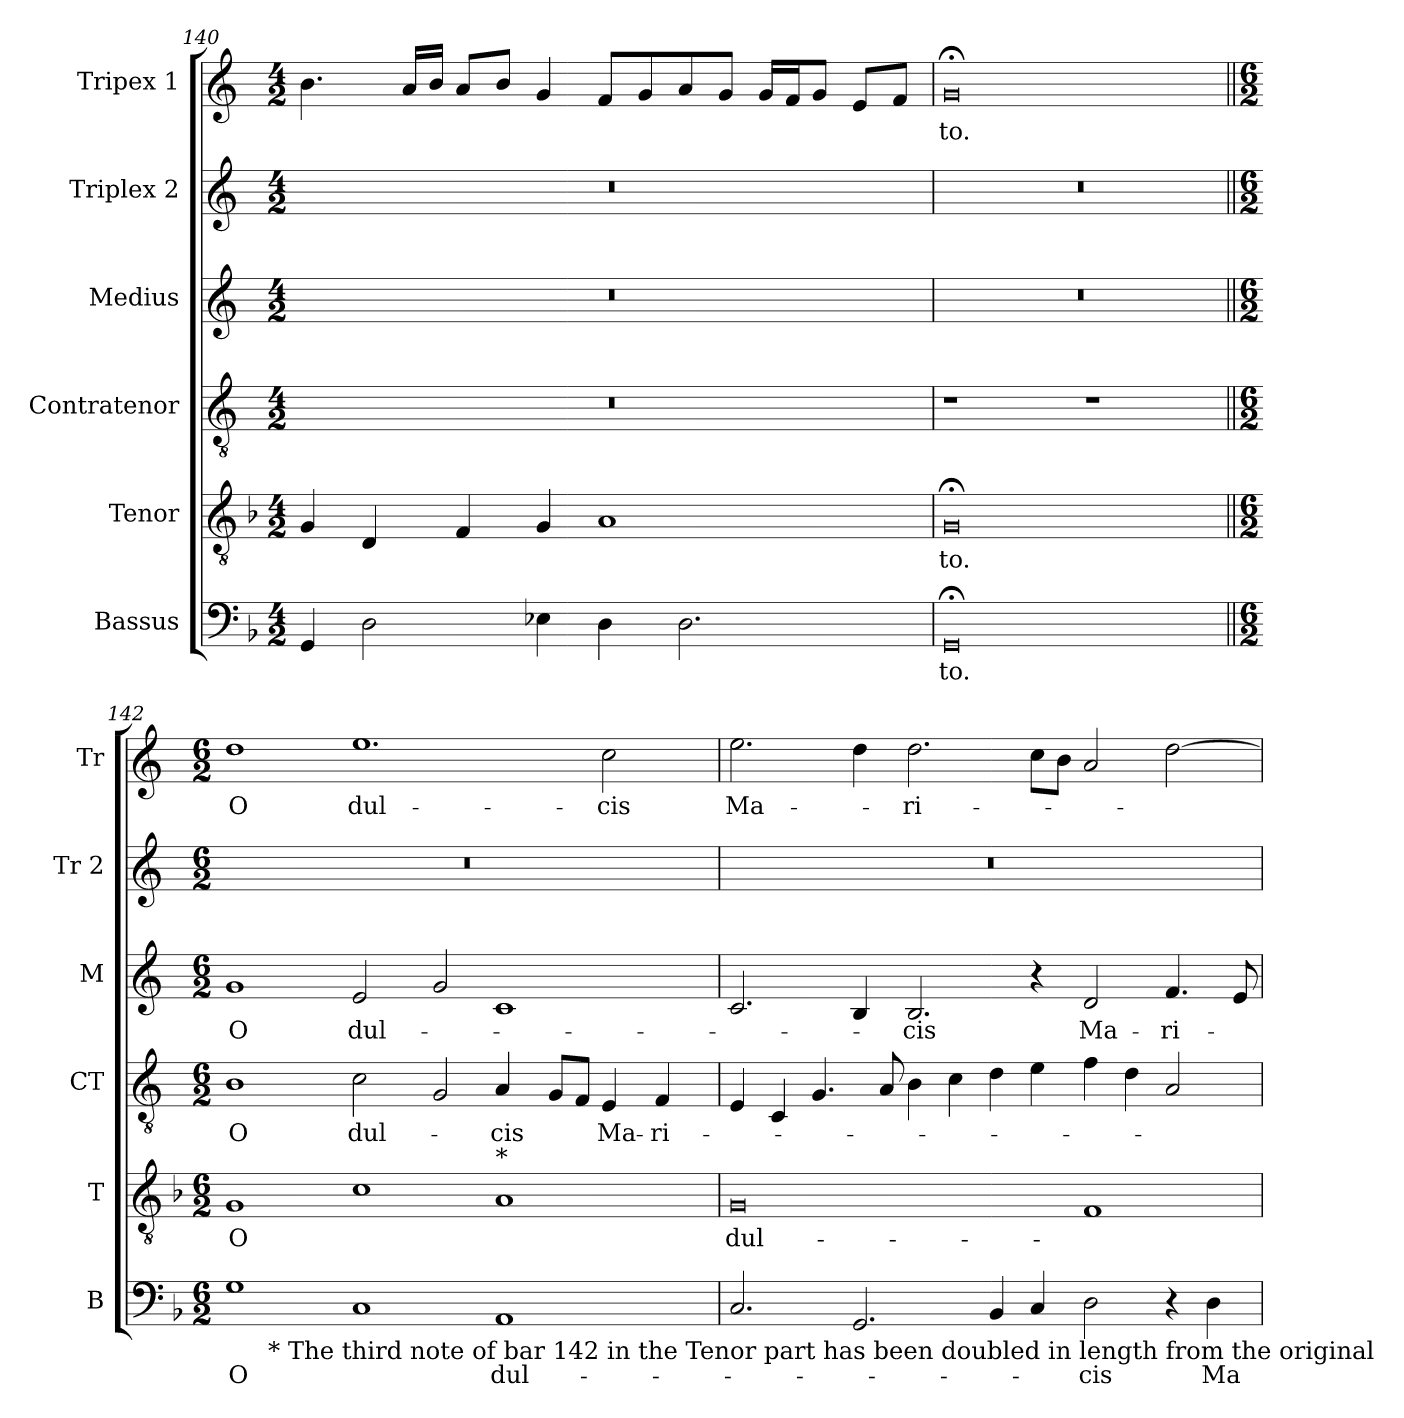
**kern	**text	**kern	**text	**kern	**text	**kern	**text	**kern	**kern	**text
*part6	*part6	*part5	*part5	*part4	*part4	*part3	*part3	*part2	*part1	*part1
*staff6	*staff6	*staff5	*staff5	*staff4	*staff4	*staff3	*staff3	*staff2	*staff1	*staff1
*I"Bassus	*	*I"Tenor	*	*I"Contratenor	*	*I"Medius	*	*I"Triplex 2	*I"Tripex 1	*
*I'B	*	*I'T	*	*I'CT	*	*I'M	*	*I'Tr 2	*I'Tr	*
*clefF4	*	*clefGv2	*	*clefGv2	*	*clefG2	*	*clefG2	*clefG2	*
*	*	*ITrd7c12	*	*ITrd7c12	*	*	*	*	*	*
*k[b-]	*	*k[b-]	*	*k[]	*	*k[]	*	*k[]	*k[]	*
*F:	*	*F:	*	*C:	*	*C:	*	*C:	*C:	*
*M4/2	*	*M4/2	*	*M4/2	*	*M4/2	*	*M4/2	*M4/2	*
=140	=140	=140	=140	=140	=140	=140	=140	=140	=140	=140
!	!	!	!	!LO:N:vis=1	!	!LO:N:vis=1	!	!LO:N:vis=1	!	!
4GGi/	.	4GGi/	.	0r	.	0r	.	0r	4.bi\	.
2Di\	.	4DDi/	.	.	.	.	.	.	.	.
.	.	.	.	.	.	.	.	.	16ai/LL	.
.	.	.	.	.	.	.	.	.	16bi/JJ	.
.	.	4FFi/	.	.	.	.	.	.	8ai/L	.
.	.	.	.	.	.	.	.	.	8bi/J	.
4E-Xi\	.	4GGi/	.	.	.	.	.	.	4gi/	.
4Di\	.	1AAi	.	.	.	.	.	.	8fi/L	.
.	.	.	.	.	.	.	.	.	8gi/	.
2.Di\	.	.	.	.	.	.	.	.	8ai/	.
.	.	.	.	.	.	.	.	.	8gi/J	.
.	.	.	.	.	.	.	.	.	16gi/LL	.
.	.	.	.	.	.	.	.	.	16fi/J	.
.	.	.	.	.	.	.	.	.	8gi/J	.
.	.	.	.	.	.	.	.	.	8ei/L	.
.	.	.	.	.	.	.	.	.	8fi/J	.
=141	=141	=141	=141	=141	=141	=141	=141	=141	=141	=141
!	!LO:LY:b:color=#FF0000	!	!	!	!	!	!	!	!	!
!	!	!	!LO:LY:b:color=#FF0000	!	!	!LO:N:vis=1	!	!LO:N:vis=1	!	!
!	!	!	!	!	!	!	!	!	!	!LO:LY:b:color=#FF0000
0GG;i	-to.	0GG;i	-to.	1r	.	0r	.	0r	0g;i	-to.
.	.	.	.	1r	.	.	.	.	.	.
!!LO:PB:g=z
=142||	=142||	=142||	=142||	=142||	=142||	=142||	=142||	=142||	=142||	=142||
*M6/2	*	*M6/2	*	*M6/2	*	*M6/2	*	*M6/2	*M6/2	*
!	!LO:LY:b:color=#000000	!	!	!	!	!	!	!	!	!
!	!	!	!LO:LY:b:color=#000000	!	!	!	!	!	!	!
!	!	!	!	!	!LO:LY:b:color=#000000	!	!	!	!	!
!	!	!	!	!	!	!	!LO:LY:b:color=#000000	!LO:N:vis=1	!	!
!	!	!	!	!	!	!	!	!	!	!LO:LY:b:color=#000000
*^	*	*	*	*	*	*	*	*	*	*
1Gi	8ryy	O	1GGi	O	1BBi	O	1gi	O	0.r	1ddi	O
.	32ryy	.	.	.	.	.	.	.	.	.	.
.	256ryy	.	.	.	.	.	.	.	.	.	.
.	1024ryy	.	.	.	.	.	.	.	.	.	.
!	!LO:TX:b:t=* The third note of bar 142 in the Tenor part has been doubled in length from the original	!	!	!	!	!	!	!	!	!	!
.	1ryy	.	.	.	.	.	.	.	.	.	.
!	!	!	!	!	!	!LO:LY:b:color=#000000	!	!	!	!	!
!	!	!	!	!	!	!	!	!LO:LY:b:color=#000000	!	!	!
!	!	!	!	!	!	!	!	!	!	!	!LO:LY:b:color=#000000
1Ci	.	.	1Ci	.	2Ci\	dul-	2ei/	dul-	.	1.eei	dul-
.	1ryy	.	.	.	.	.	.	.	.	.	.
.	.	.	.	.	2GGi/	.	2gi/	.	.	.	.
!	!	!LO:LY:b:color=#000000	!	!	!	!	!	!	!	!	!
!	!	!	!LO:TX:a:t=*	!	!	!	!	!	!	!	!
!	!	!	!	!	!	!LO:LY:b:color=#000000	!	!	!	!	!
1AAi	.	dul-	1AAi	.	4AAi/	-cis	1ci	.	.	.	.
.	2ryy	.	.	.	.	.	.	.	.	.	.
.	.	.	.	.	8GGi/L	.	.	.	.	.	.
.	.	.	.	.	8FFi/J	.	.	.	.	.	.
!	!	!	!	!	!	!LO:LY:b:color=#000000	!	!	!	!	!
!	!	!	!	!	!	!	!	!	!	!	!LO:LY:b:color=#000000
.	.	.	.	.	4EEi/	Ma-	.	.	.	2cci\	-cis
.	4ryy	.	.	.	.	.	.	.	.	.	.
!	!	!	!	!	!	!LO:LY:b:color=#000000	!	!	!	!	!
.	.	.	.	.	4FFi/	-ri-	.	.	.	.	.
.	16ryy	.	.	.	.	.	.	.	.	.	.
.	64ryy	.	.	.	.	.	.	.	.	.	.
.	128ryy	.	.	.	.	.	.	.	.	.	.
.	512.ryy	.	.	.	.	.	.	.	.	.	.
*v	*v	*	*	*	*	*	*	*	*	*	*
=143	=143	=143	=143	=143	=143	=143	=143	=143	=143	=143
*^	*	*	*	*	*	*	*	*	*	*
!	!	!	!	!LO:LY:b:color=#000000	!	!	!	!	!LO:N:vis=1	!	!
*v	*v	*	*	*	*	*	*	*	*	*	*
*^	*	*	*	*	*	*	*	*	*	*
!	!	!	!	!	!	!	!	!	!	!	!LO:LY:b:color=#000000
*v	*v	*	*	*	*	*	*	*	*	*	*
2.Ci/	.	0GGi	dul-	4EEi/	.	2.ci/	.	0.r	2.eei\	Ma-
.	.	.	.	4CCi/	.	.	.	.	.	.
.	.	.	.	4.GGi/	.	.	.	.	.	.
2.GGi/	.	.	.	.	.	4Bi/	.	.	4ddi\	.
.	.	.	.	8AAi/	.	.	.	.	.	.
!	!	!	!	!	!	!	!LO:LY:b:color=#000000	!	!	!
!	!	!	!	!	!	!	!	!	!	!LO:LY:b:color=#000000
.	.	.	.	4BBi\	.	2.Bi/	-cis	.	2.ddi\	-ri-
.	.	.	.	4Ci\	.	.	.	.	.	.
4BB-i/	.	.	.	4Di\	.	.	.	.	.	.
4Ci/	.	.	.	4Ei\	.	4r	.	.	8cci\L	.
.	.	.	.	.	.	.	.	.	8bi\J	.
!	!LO:LY:b:color=#000000	!	!	!	!	!	!	!	!	!
!	!	!	!	!	!	!	!LO:LY:b:color=#000000	!	!	!
2Di\	-cis	1FFi	.	4Fi\	.	2di/	Ma-	.	2ai/	.
.	.	.	.	4Di\	.	.	.	.	.	.
!	!	!	!	!	!	!	!LO:LY:b:color=#000000	!	!	!
4r	.	.	.	2AAi/	.	4.fi/	-ri-	.	[>2ddi\	.
!	!LO:LY:b:color=#000000	!	!	!	!	!	!	!	!	!
4Di\	Ma-	.	.	.	.	.	.	.	.	.
.	.	.	.	.	.	8ei/	.	.	.	.
=	=	=	=	=	=	=	=	=	=	=
*-	*-	*-	*-	*-	*-	*-	*-	*-	*-	*-
